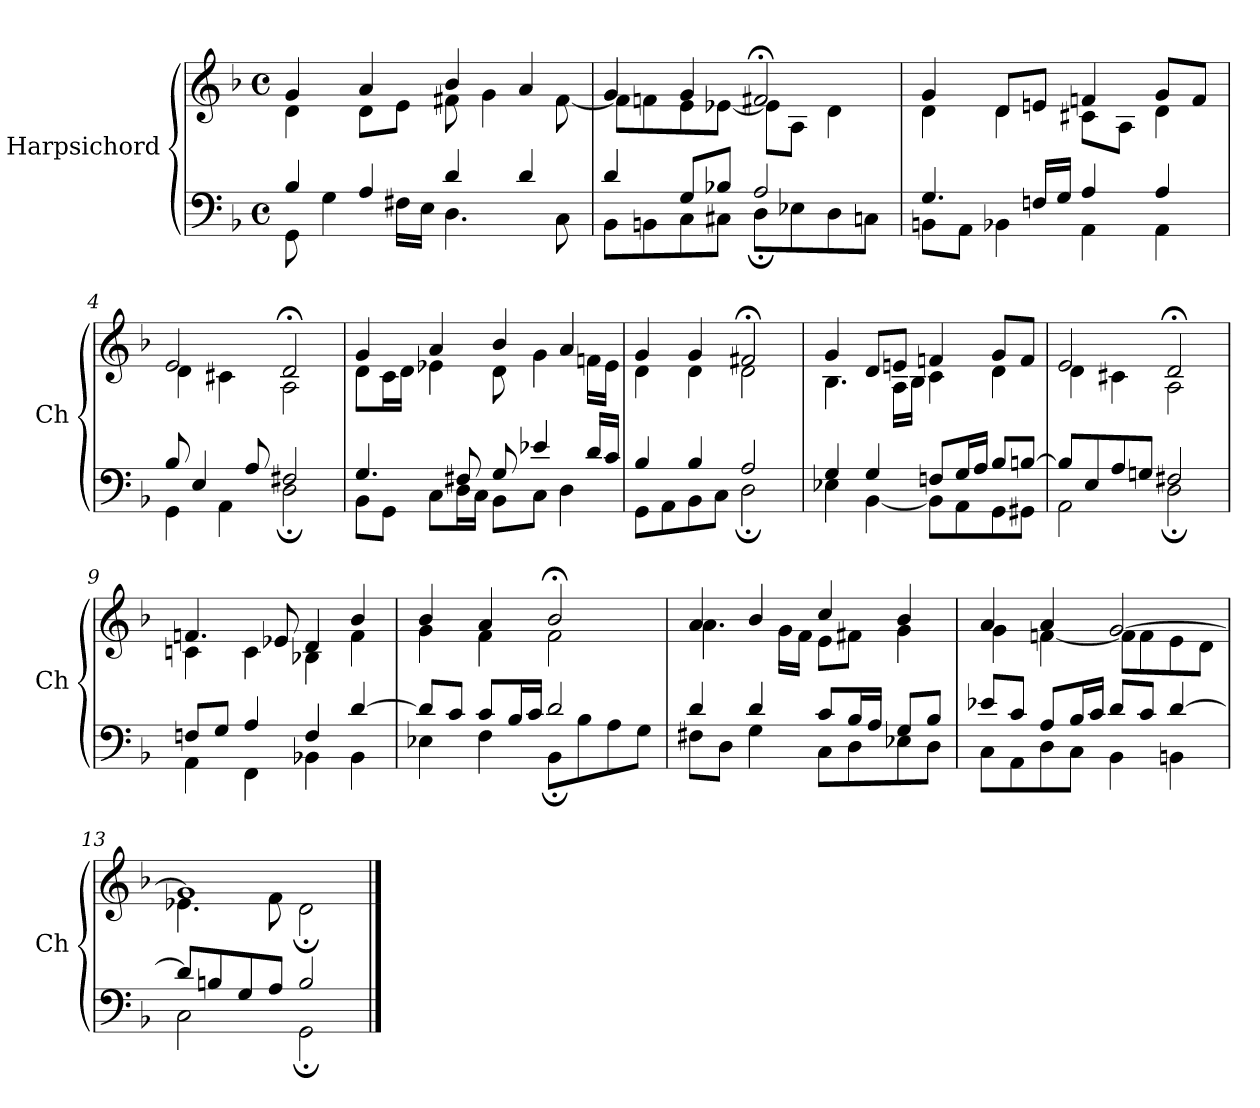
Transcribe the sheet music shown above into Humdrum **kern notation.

**kern	**kern
*part1	*part1
*staff2	*staff1
*I"Harpsichord	*
*I'Ch	*
*clefF4	*clefG2
*k[b-]	*k[b-]
*M4/4	*M4/4
*met(c)	*met(c)
*MM48	*MM48
=1	=1
*^	*^
4B-/	8GG\	4g/	4d\
.	4G\	.	.
4A/	.	4a/	8d\L
.	16F#X\LL	.	8e\J
.	16E\JJ	.	.
4d/	4.D\	4b-/	8f#X\
.	.	.	4g\
4d/	.	4a/	.
.	8C\	.	[8f#\
=2	=2	=2	=2
4d/	8BB-\L	4g/	8f#\L]
.	8BBn\	.	8fn\
8G/L	8C\	4g/	8e\
8B-X/J	8C#X\J	.	[8e-X\J
2A/	8D;\L	2f#X;</	8e-\L]
.	8E-X\	.	8A\J
.	8D\	.	4d\
.	8Cn\J	.	.
=3	=3	=3	=3
4.G/	8BBn\L	4g/	4d\
.	8AA\J	.	.
.	4BB-X\	8d/L	4d\
16Fn/LL	.	8en/J	.
16G/JJ	.	.	.
4A/	4AA\	4fn/	8c#X\L
.	.	.	8A\J
4A/	4AA\	8g/L	4d\
.	.	8f/J	.
!!LO:LB:g=z	!!
=4	=4	=4	=4
8B-/	4GG\	2e/	4d\
4E/	.	.	.
.	4AA\	.	4c#X\
8A/	.	.	.
2F#X/	2D;\	2d;</	2A\
=5	=5	=5	=5
4.G/	8BB-\L	4g/	8d\L
.	8GG\J	.	16c\L
.	.	.	16d\JJ
.	8C\L	4a/	4e-X\
8F#X/	16D\L	.	.
.	16C\JJ	.	.
8G/	8BB-\L	4b-/	8d\
4e-X/	8C\J	.	4g\
.	4D\	4a/	.
16d/LL	.	.	16fn\LL
16c/JJ	.	.	16e-\JJ
=6	=6	=6	=6
4B-/	8GG\L	4g/	4d\
.	8AA\	.	.
4B-/	8BB-\	4g/	4d\
.	8C\J	.	.
2A/	2D;\	2f#X;</	2d\
=7	=7	=7	=7
4G/	4E-X\	4g/	4.B-\
4G/	[4BB-\	8d/L	.
.	.	8en/J	16A\LL
.	.	.	16B-\JJ
8Fn/L	8BB-\L]	4fn/	4c\
16G/L	8AA\	.	.
16A/JJ	.	.	.
8B-/L	8GG\	8g/L	4d\
[8Bn/J	8GG#X\J	8f/J	.
!!LO:LB:g=z	!!
=8	=8	=8	=8
8B/L]	2AA\	2e/	4d\
8E/	.	.	.
8A/	.	.	4c#X\
8Gn/J	.	.	.
2F#X/	2D;\	2d;</	2A\
=9	=9	=9	=9
8Fn/L	4AA\	4.fn/	4cn\
8G/J	.	.	.
4A/	4FF\	.	4c\
.	.	8e-X/	.
4F/	4BB-X\	4d/	4B-X\
[4d/	4BB-\	4b-/	4f\
=10	=10	=10	=10
8d/L]	4E-X\	4b-/	4g\
8c/J	.	.	.
8c/L	4F\	4a/	4f\
16B-/L	.	.	.
16c/JJ	.	.	.
2d/	8BB-;\L	2b-;</	2f\
.	8B-\	.	.
.	8A\	.	.
.	8G\J	.	.
!!LO:LB:g=z	!!
=11	=11	=11	=11
4d/	8F#X\L	4a/	4.a\
.	8D\J	.	.
4d/	4G\	4b-/	.
.	.	.	16g\LL
.	.	.	16f\JJ
8c/L	8C\L	4cc/	8e\L
16B-/L	8D\	.	8f#X\J
16A/JJ	.	.	.
8G/L	8E-X\	4b-/	4g\
8B-/J	8D\J	.	.
=12	=12	=12	=12
*	*^	*	*
8e-X/L	8C\L	2.ryy	4a/	4g\
8c/J	8AA\	.	.	.
*	*	*	*MM44	*
8A/L	8D\	.	4a/	[4fn\
16B-/L	8C\J	.	.	.
16c/JJ	.	.	.	.
*	*	*	*MM40	*
8d/L	4BB-\	.	[2g/	8fn\L]
8c/J	.	.	.	8f\
*	*	*	*MM36	*
[4d/	4BBn\	8d/Lyy	.	8e\
.	.	[8d/Jyy	.	8d\J
=13	=13	=13	=13	=13
*	*	*	*MM32	*
8d/L]	2C\	8d/yy]	1g]	4.e-X\
8Bn/	.	2..ryy	.	.
*	*	*	*MM28	*
8G/	.	.	.	.
*	*	*	*MM24	*
8A/J	.	.	.	8f\
*	*	*	*MM20	*
2B/	2GG;\	.	.	2d;<\
*v	*v	*v	*	*
*	*v	*v
==	==
*-	*-
